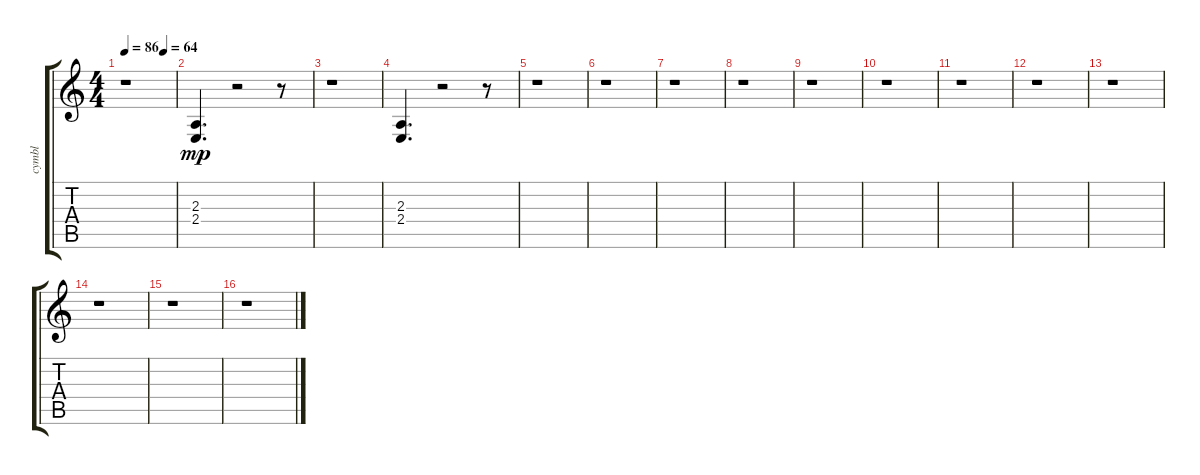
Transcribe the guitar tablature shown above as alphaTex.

\track ("cymbl" "cymbl") {instrument acousticgrandpiano}
\staff {score tabs}
\tuning (E4 B3 G3 D3 A2 E2) {hide}
\ts (4 4)
\tempo 86
\tempo (64 0.765625)
\clef g2
\ks c
r.1{dy mp} |
(2.3 2.4).4{d} r.2 r.8 |
r.1 |
(2.3 2.4).4{d} r.2 r.8 |
r.1 |
r.1 |
r.1 |
r.1 |
r.1 |
r.1 |
r.1 |
r.1 |
r.1 |
r.1 |
r.1 |
r.1
